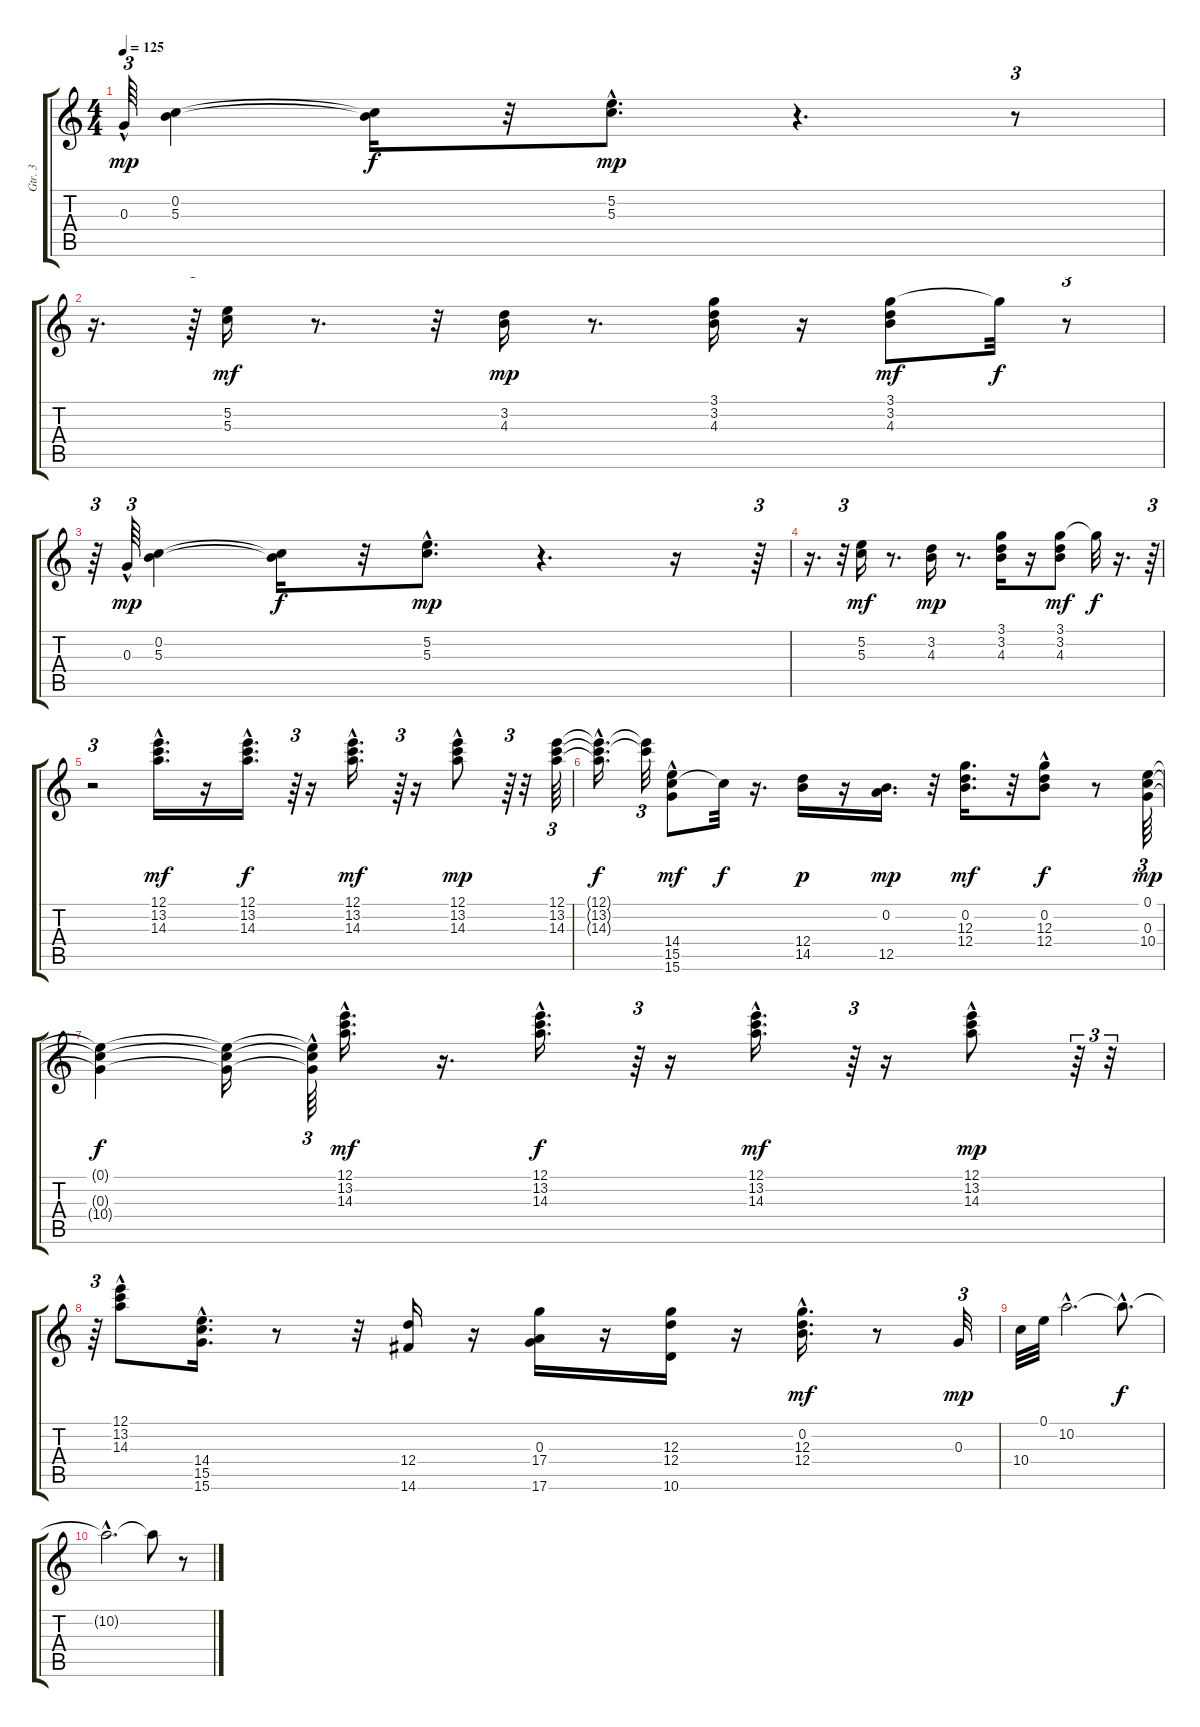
\track ("Gtr. 3" "Gtr. 3") {instrument electricguitarmuted}
\staff {score tabs}
\tuning (E4 B3 G3 D3 A2 E2) {hide}
\ts (4 4)
\tempo 125
\clef g2
\ks c
0.3{hac}.64{tu (3 2) dy mp} (0.2 5.3).4 (0.2{t} 5.3{t}).16{dy f} r.32 (5.2{hac} 5.3).8{d dy mp} r.4{d} r.8{tu (3 2)} |
r.16{d} r.64{tu (3 2)} (5.2 5.3).16{dy mf} r.8{d} r.32 (3.2 4.3).16{dy mp} r.8{d} (3.1 3.2 4.3).16 r.16 (3.1 3.2 4.3).8{dy mf} 3.1{t}.32{dy f} r.8{tu (3 2)} |
r.64{tu (3 2)} 0.3{hac}.64{tu (3 2) dy mp} (0.2 5.3).4 (0.2{t} 5.3{t}).16{dy f} r.32 (5.2{hac} 5.3).8{d dy mp} r.4{d} r.16 r.64{tu (3 2)} |
r.16{d} r.32{tu (3 2)} (5.2 5.3).16{dy mf} r.8{d} (3.2 4.3).16{dy mp} r.8{d} (3.1 3.2 4.3).16 r.16 (3.1 3.2 4.3).8{dy mf} 3.1{t}.32{dy f} r.16{d} r.64{tu (3 2)} |
r.2{tu (3 2)} (12.1{hac} 13.2{hac} 14.3{hac}).16{d dy mf} r.16 (12.1{hac} 13.2{hac} 14.3{hac}).16{d dy f} r.64{tu (3 2)} r.16 (12.1{hac} 13.2{hac} 14.3{hac}).16{d dy mf} r.64{tu (3 2)} r.16 (12.1{hac} 13.2{hac} 14.3).8{dy mp} r.64{tu (3 2)} r.32 (12.1 13.2 14.3).64{tu (3 2)} |
(12.1{hac t} 13.2{hac t} 14.3{t}).16{d dy f} (12.1{t} 13.2{t}).32{tu (3 2)} (14.4 15.5 15.6{hac}).8{dy mf} 15.5{t}.32{dy f} r.16{d} (12.4 14.5).16{dy p} r.16 (0.2 12.5).16{d dy mp} r.32 (0.2 12.3 12.4).16{d dy mf} r.32 (0.2 12.3{hac} 12.4{hac}).8{dy f} r.8 (0.1 0.3 10.4).64{tu (3 2) dy mp} |
(0.1{t} 0.3{t} 10.4{t}).4{dy f} (0.1{t} 0.3{t} 10.4{t}).16 (0.1{t} 0.3{hac t} 10.4{hac t}).64{tu (3 2)} (12.1{hac} 13.2{hac} 14.3{hac}).16{d dy mf} r.16{d} (12.1{hac} 13.2{hac} 14.3{hac}).16{d dy f} r.64{tu (3 2)} r.16 (12.1{hac} 13.2{hac} 14.3{hac}).16{d dy mf} r.64{tu (3 2)} r.16 (12.1{hac} 13.2{hac} 14.3).8{dy mp} r.64{tu (3 2)} r.32{tu (3 2)} |
r.64{tu (3 2)} (12.1 13.2 14.3{hac}).8 (14.4{hac} 15.5{hac} 15.6{hac}).16{d} r.8 r.32 (12.4 14.6).16 r.16 (0.3 17.4 17.6).16 r.16 (12.3 12.4 10.6).16 r.16 (0.2 12.3{hac} 12.4).16{d dy mf} r.8 0.3.32{tu (3 2) dy mp} |
10.4.32 0.1.32 10.2{hac}.2{d} 10.2{hac t}.8{d dy f} |
10.2{hac t}.2{d} 10.2{t}.8 r.8
